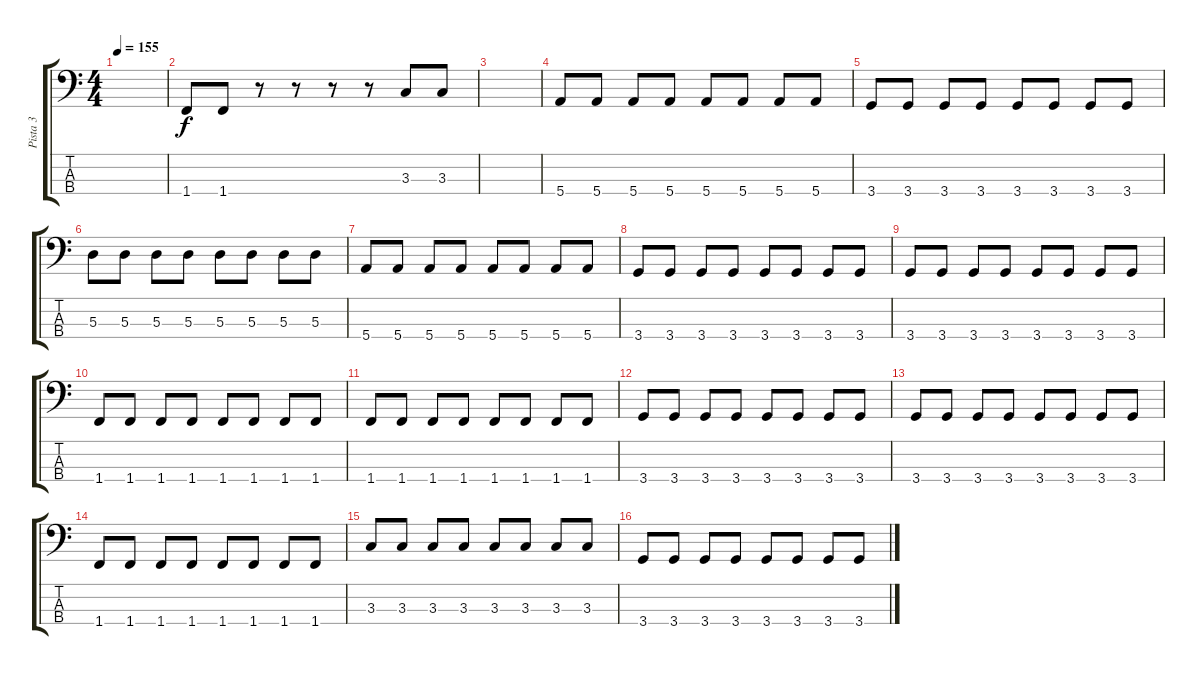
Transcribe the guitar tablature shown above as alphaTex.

\track ("Pista 3" "Pista 3") {instrument electricbassfinger}
\staff {score tabs}
\tuning (G2 D2 A1 E1) {hide}
\ts (4 4)
\tempo 155
\clef f4
\ks c
|
1.4.8 1.4.8 r.8 r.8 r.8 r.8 3.3.8 3.3.8 |
|
5.4.8 5.4.8 5.4.8 5.4.8 5.4.8 5.4.8 5.4.8 5.4.8 |
3.4.8 3.4.8 3.4.8 3.4.8 3.4.8 3.4.8 3.4.8 3.4.8 |
5.3.8 5.3.8 5.3.8 5.3.8 5.3.8 5.3.8 5.3.8 5.3.8 |
5.4.8 5.4.8 5.4.8 5.4.8 5.4.8 5.4.8 5.4.8 5.4.8 |
3.4.8 3.4.8 3.4.8 3.4.8 3.4.8 3.4.8 3.4.8 3.4.8 |
3.4.8 3.4.8 3.4.8 3.4.8 3.4.8 3.4.8 3.4.8 3.4.8 |
1.4.8 1.4.8 1.4.8 1.4.8 1.4.8 1.4.8 1.4.8 1.4.8 |
1.4.8 1.4.8 1.4.8 1.4.8 1.4.8 1.4.8 1.4.8 1.4.8 |
3.4.8 3.4.8 3.4.8 3.4.8 3.4.8 3.4.8 3.4.8 3.4.8 |
3.4.8 3.4.8 3.4.8 3.4.8 3.4.8 3.4.8 3.4.8 3.4.8 |
1.4.8 1.4.8 1.4.8 1.4.8 1.4.8 1.4.8 1.4.8 1.4.8 |
3.3.8 3.3.8 3.3.8 3.3.8 3.3.8 3.3.8 3.3.8 3.3.8 |
3.4.8 3.4.8 3.4.8 3.4.8 3.4.8 3.4.8 3.4.8 3.4.8
